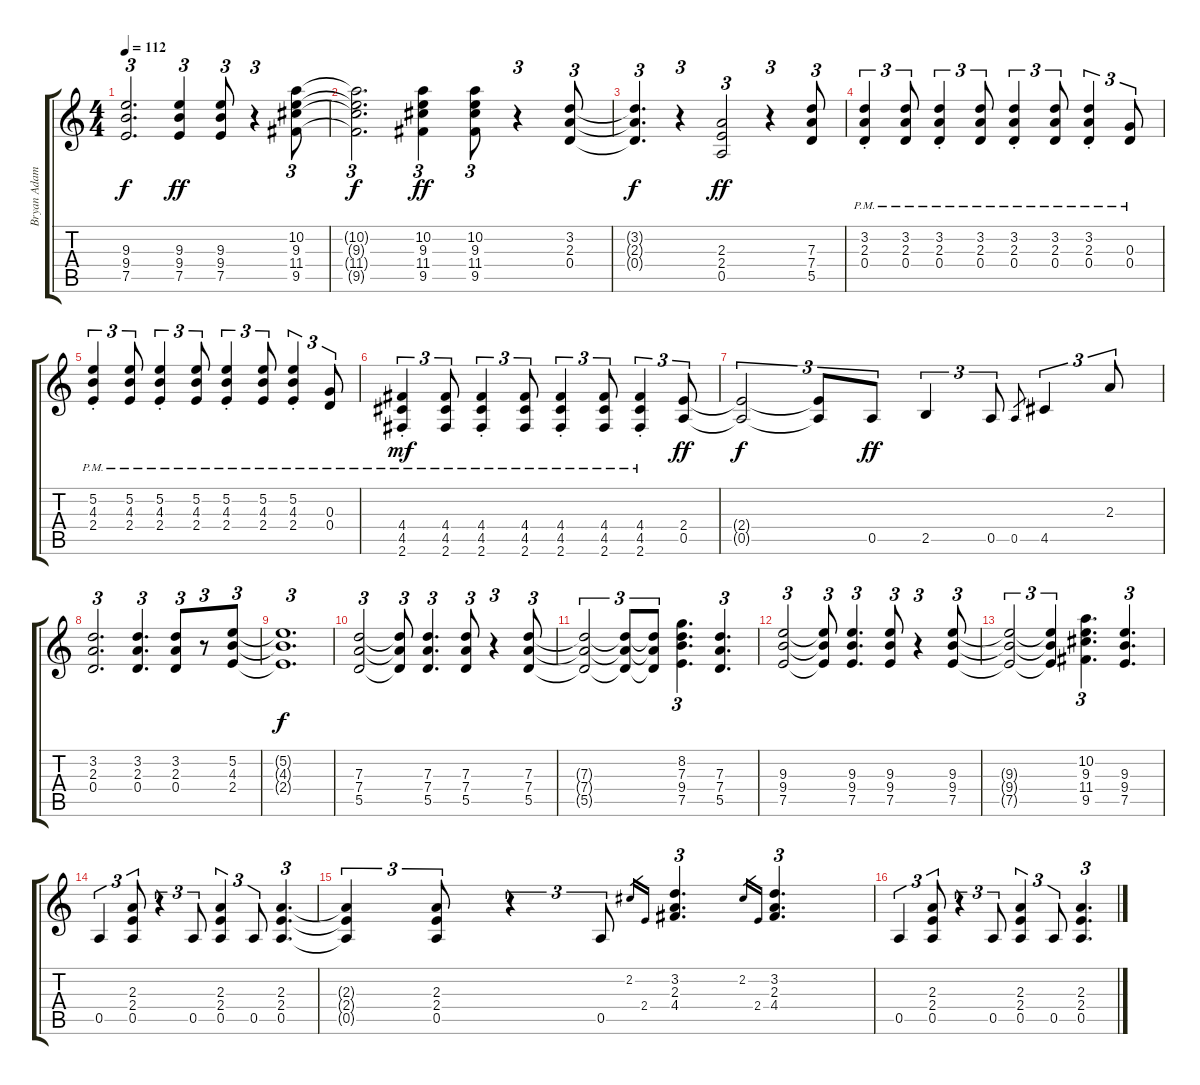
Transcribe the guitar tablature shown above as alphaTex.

\track ("Bryan Adams Guitar" "Bryan Adam") {instrument overdrivenguitar}
\staff {score tabs}
\tuning (E4 B3 G3 D3 A2 E2) {hide}
\ts (4 4)
\tempo 112
\clef g2
\ks c
(9.3{t} 9.4{t} 7.5{t}).2{d tu (3 2) dy f} (9.3 9.4 7.5).4{tu (3 2) dy ff} (9.3 9.4 7.5).8{tu (3 2)} r.4{tu (3 2)} (10.2 9.3 11.4 9.5).8{tu (3 2)} |
(10.2{t} 9.3{t} 11.4{t} 9.5{t}).2{d tu (3 2) dy f} (10.2 9.3 11.4 9.5).4{tu (3 2) dy ff} (10.2 9.3 11.4 9.5).8{tu (3 2)} r.4{tu (3 2)} (3.2 2.3 0.4).8{tu (3 2)} |
(3.2{t} 2.3{t} 0.4{t}).4{d tu (3 2) dy f} r.4{tu (3 2)} (2.3 2.4 0.5).2{tu (3 2) dy ff} r.4{tu (3 2)} (7.3 7.4 5.5).8{tu (3 2)} |
(3.2{pm st} 2.3{pm st} 0.4{pm st}).4{tu (3 2)} (3.2{pm} 2.3{pm} 0.4{pm}).8{tu (3 2)} (3.2{pm st} 2.3{pm st} 0.4{pm st}).4{tu (3 2)} (3.2{pm} 2.3{pm} 0.4{pm}).8{tu (3 2)} (3.2{pm st} 2.3{pm st} 0.4{pm st}).4{tu (3 2)} (3.2{pm} 2.3{pm} 0.4{pm}).8{tu (3 2)} (3.2{pm st} 2.3{pm st} 0.4{pm st}).4{tu (3 2)} (0.3{pm} 0.4{pm}).8{tu (3 2)} |
(5.2{pm st} 4.3{pm st} 2.4{pm st}).4{tu (3 2)} (5.2{pm} 4.3{pm} 2.4{pm}).8{tu (3 2)} (5.2{pm st} 4.3{pm st} 2.4{pm st}).4{tu (3 2)} (5.2{pm} 4.3{pm} 2.4{pm}).8{tu (3 2)} (5.2{pm st} 4.3{pm st} 2.4{pm st}).4{tu (3 2)} (5.2{pm} 4.3{pm} 2.4{pm}).8{tu (3 2)} (5.2{pm st} 4.3{pm st} 2.4{pm st}).4{tu (3 2)} (0.3{pm} 0.4{pm}).8{tu (3 2)} |
(4.4{pm st} 4.5{pm st} 2.6{pm st}).4{tu (3 2) dy mf} (4.4{pm} 4.5{pm} 2.6{pm}).8{tu (3 2)} (4.4{pm st} 4.5{pm st} 2.6{pm st}).4{tu (3 2)} (4.4{pm} 4.5{pm} 2.6{pm}).8{tu (3 2)} (4.4{pm st} 4.5{pm st} 2.6{pm st}).4{tu (3 2)} (4.4{pm} 4.5{pm} 2.6{pm}).8{tu (3 2)} (4.4{pm st} 4.5{pm st} 2.6{pm st}).4{tu (3 2)} (2.4 0.5).8{tu (3 2) dy ff} |
(2.4{t} 0.5{t}).2{tu (3 2) dy f} (2.4{t} 0.5{t}).8{tu (3 2)} 0.5.8{tu (3 2) dy ff} 2.5.4{tu (3 2)} 0.5.8{tu (3 2)} 0.5.8{gr} 4.5.4{tu (3 2)} 2.3.8{tu (3 2)} |
(3.2 2.3 0.4).2{d tu (3 2)} (3.2 2.3 0.4).4{d tu (3 2)} (3.2 2.3 0.4).8{tu (3 2)} r.8{tu (3 2)} (5.2 4.3 2.4).8{tu (3 2)} |
(5.2{t} 4.3{t} 2.4{t}).1{d tu (3 2) dy f} |
(7.3 7.4 5.5).2{tu (3 2)} (7.3{t} 7.4{t} 5.5{t}).8{tu (3 2)} (7.3 7.4 5.5).4{d tu (3 2)} (7.3 7.4 5.5).8{tu (3 2)} r.4{tu (3 2)} (7.3 7.4 5.5).8{tu (3 2)} |
(7.3{t} 7.4{t} 5.5{t}).2{tu (3 2)} (7.3{t} 7.4{t} 5.5{t}).8{tu (3 2)} (7.3{t} 7.4{t} 5.5{t}).8{tu (3 2)} (8.2 7.3 9.4 7.5).4{d tu (3 2)} (7.3 7.4 5.5).4{d tu (3 2)} |
(9.3 9.4 7.5).2{tu (3 2)} (9.3{t} 9.4{t} 7.5{t}).8{tu (3 2)} (9.3 9.4 7.5).4{d tu (3 2)} (9.3 9.4 7.5).8{tu (3 2)} r.4{tu (3 2)} (9.3 9.4 7.5).8{tu (3 2)} |
(9.3{t} 9.4{t} 7.5{t}).2{tu (3 2)} (9.3{t} 9.4{t} 7.5{t}).4{tu (3 2)} (10.2 9.3 11.4 9.5).4{d tu (3 2)} (9.3 9.4 7.5).4{d tu (3 2)} |
0.5.4{tu (3 2)} (2.3 2.4 0.5).8{tu (3 2)} r.4{tu (3 2)} 0.5.8{tu (3 2)} (2.3 2.4 0.5).4{tu (3 2)} 0.5.8{tu (3 2)} (2.3 2.4 0.5).4{d tu (3 2)} |
(2.3{t} 2.4{t} 0.5{t}).4{tu (3 2)} (2.3 2.4 0.5).8{tu (3 2)} r.4{tu (3 2)} 0.5.8{tu (3 2)} 2.2.16{gr} 2.4.16{gr} (3.2 2.3 4.4).4{d tu (3 2)} 2.2.16{gr} 2.4.16{gr} (3.2 2.3 4.4).4{d tu (3 2)} |
0.5.4{tu (3 2)} (2.3 2.4 0.5).8{tu (3 2)} r.4{tu (3 2)} 0.5.8{tu (3 2)} (2.3 2.4 0.5).4{tu (3 2)} 0.5.8{tu (3 2)} (2.3 2.4 0.5).4{d tu (3 2)}
